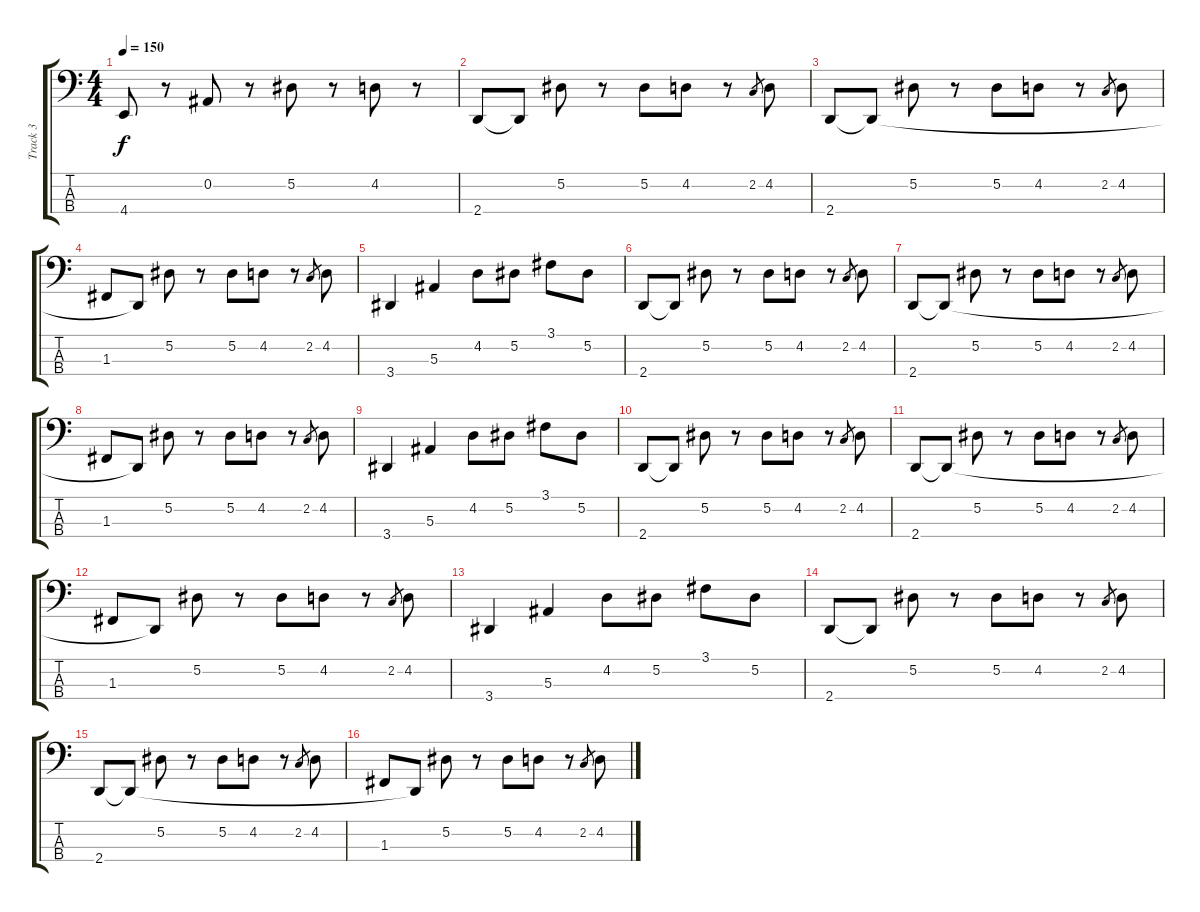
\track ("Track 3" "Track 3") {instrument electricbassfinger}
\staff {score tabs}
\tuning (Eb2 Bb1 F1 C1) {hide}
\ts (4 4)
\tempo 150
\clef f4
\ks c
4.4.8{dy f} r.8 0.2.8 r.8 5.2.8 r.8 4.2.8 r.8 |
2.4.8 2.4{t}.8 5.2.8 r.8 5.2.8 4.2.8 r.8 2.2.8{gr} 4.2.8 |
2.4.8 2.4{t}.8 5.2.8 r.8 5.2.8 4.2.8 r.8 2.2.8{gr} 4.2.8 |
1.3.8 2.4{t}.8 5.2.8 r.8 5.2.8 4.2.8 r.8 2.2.8{gr} 4.2.8 |
3.4.4 5.3.4 4.2.8 5.2.8 3.1.8 5.2.8 |
2.4.8 2.4{t}.8 5.2.8 r.8 5.2.8 4.2.8 r.8 2.2.8{gr} 4.2.8 |
2.4.8 2.4{t}.8 5.2.8 r.8 5.2.8 4.2.8 r.8 2.2.8{gr} 4.2.8 |
1.3.8 2.4{t}.8 5.2.8 r.8 5.2.8 4.2.8 r.8 2.2.8{gr} 4.2.8 |
3.4.4 5.3.4 4.2.8 5.2.8 3.1.8 5.2.8 |
2.4.8 2.4{t}.8 5.2.8 r.8 5.2.8 4.2.8 r.8 2.2.8{gr} 4.2.8 |
2.4.8 2.4{t}.8 5.2.8 r.8 5.2.8 4.2.8 r.8 2.2.8{gr} 4.2.8 |
1.3.8 2.4{t}.8 5.2.8 r.8 5.2.8 4.2.8 r.8 2.2.8{gr} 4.2.8 |
3.4.4 5.3.4 4.2.8 5.2.8 3.1.8 5.2.8 |
2.4.8 2.4{t}.8 5.2.8 r.8 5.2.8 4.2.8 r.8 2.2.8{gr} 4.2.8 |
2.4.8 2.4{t}.8 5.2.8 r.8 5.2.8 4.2.8 r.8 2.2.8{gr} 4.2.8 |
1.3.8 2.4{t}.8 5.2.8 r.8 5.2.8 4.2.8 r.8 2.2.8{gr} 4.2.8
